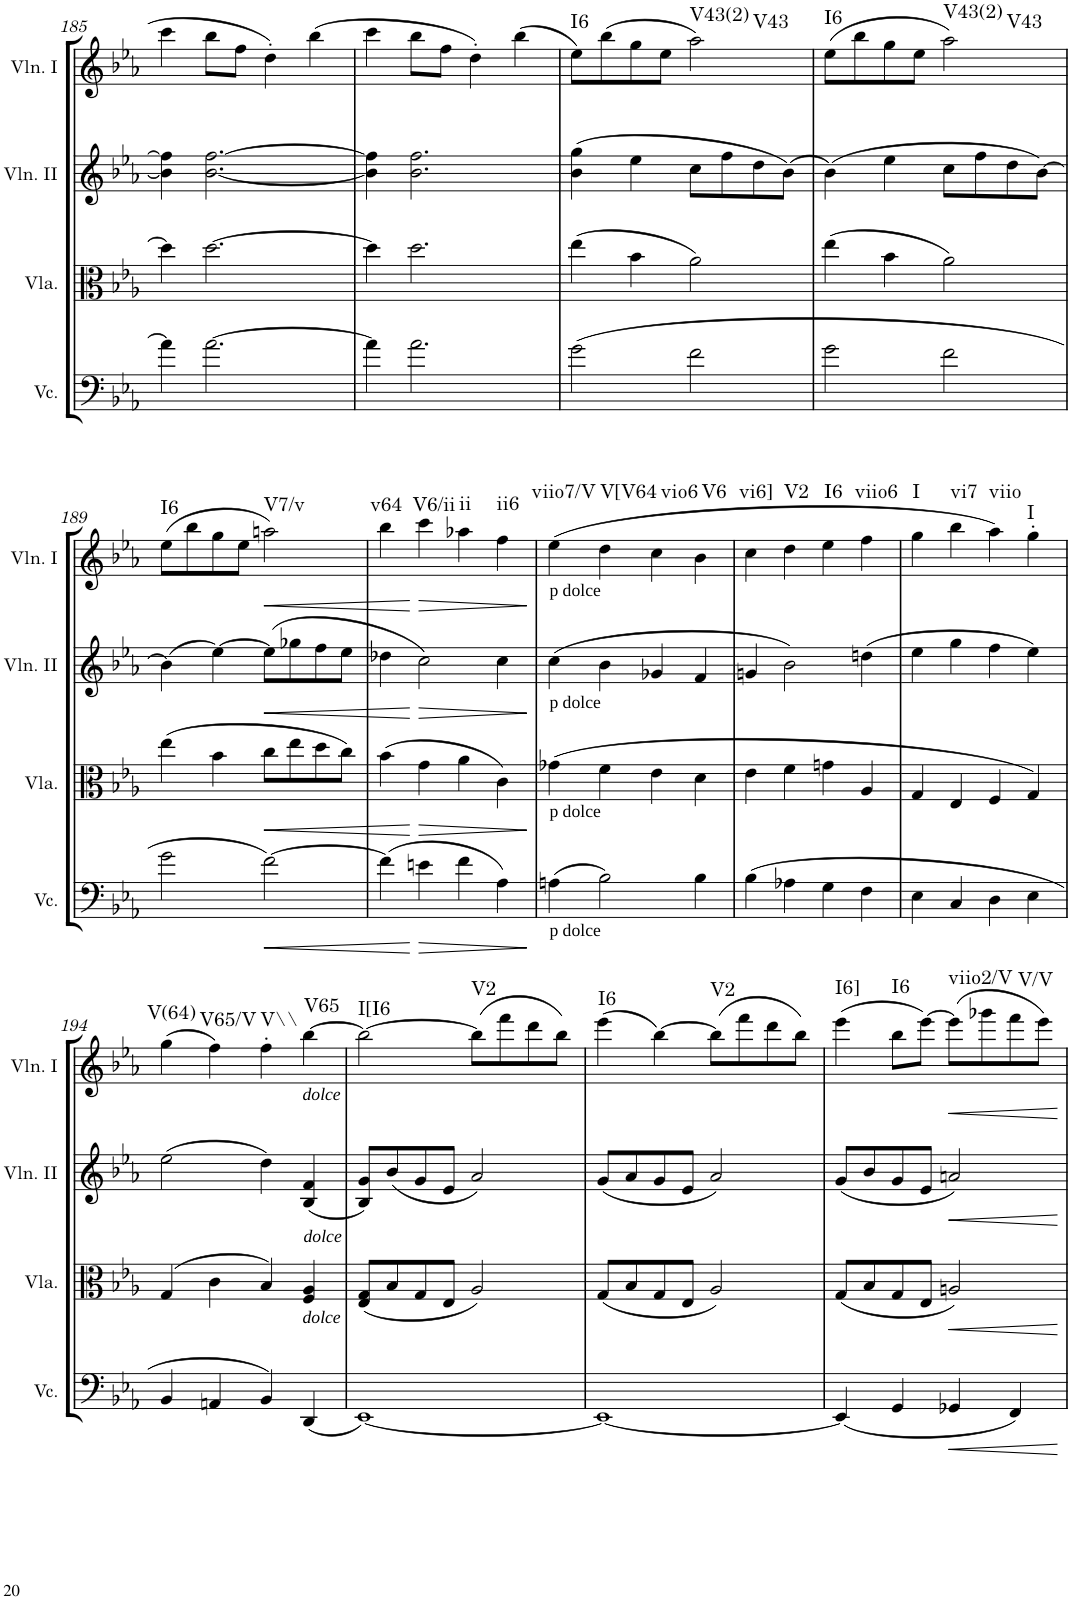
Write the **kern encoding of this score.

**kern	**dynam	**kern	**dynam	**kern	**dynam	**kern	**dynam	**harte
*part4	*part4	*part3	*part3	*part2	*part2	*part1	*part1	*part1
*staff4	*staff4	*staff3	*staff3	*staff2	*staff2	*staff1	*staff1	*
*I"Violoncello	*	*I"Viola	*	*I"Violin II	*	*I"Violin I	*	*
*I'Vc.	*	*I'Vla.	*	*I'Vln. II	*	*I'Vln. I	*	*
!!LO:PB:g=z
*clefF4	*	*clefC3	*	*clefG2	*	*clefG2	*	*
*k[b-e-a-]	*	*k[b-e-a-]	*	*k[b-e-a-]	*	*k[b-e-a-]	*	*
*M2/2	*	*M2/2	*	*M2/2	*	*M2/2	*	*
*met(c|)	*	*met(c|)	*	*met(c|)	*	*met(c|)	*	*
=185	=185	=185	=185	=185	=185	=185	=185	=185
4a-\]	.	4dd\]	.	4b-\] 4ff\]	.	4ccc\	.	.
[2.a-\	.	[2.dd\	.	[2.b-\ [2.ff\	.	8bb-\L	.	.
.	.	.	.	.	.	8ff\J	.	.
.	.	.	.	.	.	4dd'\	.	.
.	.	.	.	.	.	(4bb-\	.	.
=186	=186	=186	=186	=186	=186	=186	=186	=186
4a-\]	.	4dd\]	.	4b-\] 4ff\]	.	4ccc\	.	.
2.a-\	.	2.dd\	.	2.b-\ 2.ff\	.	8bb-\L	.	.
.	.	.	.	.	.	8ff\J	.	.
.	.	.	.	.	.	4dd'\)	.	.
.	.	.	.	.	.	(4bb-\	.	.
=187	=187	=187	=187	=187	=187	=187	=187	=187
!	!	!	!	!	!	!	!	!LO:H:kt=I6
(2g\	.	(4ee-\	.	(4b-\ 4gg\	.	8ee-\L)	.	N
.	.	.	.	.	.	(8bb-\	.	.
.	.	4b-\	.	4ee-\	.	8gg\	.	.
.	.	.	.	.	.	8ee-\J	.	.
!	!	!	!	!	!	!	!	!LO:H:n=1:kt=V43(2)
!	!	!	!	!	!	!	!	!LO:H:n=2:kt=V43
2f\	.	2a-\)	.	8cc\L	.	2aa-\)	.	N N
.	.	.	.	8ff\	.	.	.	.
.	.	.	.	8dd\	.	.	.	.
.	.	.	.	(8b-\J)	.	.	.	.
=188	=188	=188	=188	=188	=188	=188	=188	=188
!	!	!	!	!	!	!	!	!LO:H:kt=I6
2g\	.	(4ee-\	.	(4b-\)	.	(8ee-\L	.	N
.	.	.	.	.	.	8bb-\	.	.
.	.	4b-\	.	4ee-\	.	8gg\	.	.
.	.	.	.	.	.	8ee-\J	.	.
!	!	!	!	!	!	!	!	!LO:H:n=1:kt=V43(2)
!	!	!	!	!	!	!	!	!LO:H:n=2:kt=V43
2f\	.	2a-\)	.	8cc\L	.	2aa-\)	.	N N
.	.	.	.	8ff\	.	.	.	.
.	.	.	.	8dd\	.	.	.	.
.	.	.	.	[8b-\J)	.	.	.	.
!!LO:LB:g=z
=189	=189	=189	=189	=189	=189	=189	=189	=189
!	!	!	!	!	!	!	!	!LO:H:kt=I6
2g\	.	(4ee-\	.	(4b-\]	.	(8ee-\L	.	N
.	.	.	.	.	.	8bb-\	.	.
.	.	4b-\	.	[4ee-\)	.	8gg\	.	.
.	.	.	.	.	.	8ee-\J	.	.
!	!LO:HP:b	!	!LO:HP:b	!	!LO:HP:b	!	!LO:HP:b	!LO:H:kt=V7/v
[2f\)	<	8cc\L	<	(8ee-\L]	<	2aan\)	<	N
.	.	8ee-\	.	8gg-X\	.	.	.	.
.	.	8dd\	.	8ff\	.	.	.	.
.	.	8cc\J)	.	8ee-\J	.	.	.	.
=190	=190	=190	=190	=190	=190	=190	=190	=190
!	!	!	!	!	!	!	!	!LO:H:kt=v64
(4f\]	.	(4b-\	.	4dd-X\	.	4bb-\	.	N
!	!LO:HP:n=1:b	!	!LO:HP:n=1:b	!	!LO:HP:n=1:b	!	!LO:HP:n=1:b	!LO:H:kt=V6/ii
4en\	[ >	4g\	[ >	2cc\)	[ >	4ccc\	[ >	N
!	!	!	!	!	!	!	!	!LO:H:kt=ii
4f\	.	4a-\	.	.	.	4aa-X\	.	N
!	!	!	!	!	!	!	!	!LO:H:kt=ii6
4A-\)	.	4c\)	.	4cc\	.	4ff\	.	N
.	]	.	]	.	]	.	]	.
=191	=191	=191	=191	=191	=191	=191	=191	=191
!	!	!	!	!	!	!LO:TX:b:t=p dolce	!	!
!	!	!	!	!LO:TX:b:t=p dolce	!	!	!	!
!	!	!LO:TX:b:t=p dolce	!	!	!	!	!	!
!LO:TX:b:t=p dolce	!	!	!	!	!	!	!	!LO:H:kt=viio7/V
(4An\	.	(4g-X\	.	(4cc\	.	(4ee-\	.	N
!	!	!	!	!	!	!	!	!LO:H:kt=V[V64
2B-\)	.	4f\	.	4b-\	.	4dd\	.	N
!	!	!	!	!	!	!	!	!LO:H:kt=vio6
.	.	4e-\	.	4g-X/	.	4cc\	.	N
!	!	!	!	!	!	!	!	!LO:H:kt=V6
4B-\	.	4d\	.	4f/	.	4b-\	.	N
=192	=192	=192	=192	=192	=192	=192	=192	=192
!	!	!	!	!	!	!	!	!LO:H:kt=vi6]
(4B-\	.	4e-\	.	4gn/	.	4cc\	.	N
!	!	!	!	!	!	!	!	!LO:H:kt=V2
4A-X\	.	4f\	.	2b-\)	.	4dd\	.	N
!	!	!	!	!	!	!	!	!LO:H:kt=I6
4G\	.	4gn\	.	.	.	4ee-\	.	N
!	!	!	!	!	!	!	!	!LO:H:kt=viio6
4F\	.	4A-/	.	(4ddn\	.	4ff\	.	N
=193	=193	=193	=193	=193	=193	=193	=193	=193
!	!	!	!	!	!	!	!	!LO:H:kt=I
4E-\	.	4G/	.	4ee-\	.	4gg\	.	N
!	!	!	!	!	!	!	!	!LO:H:kt=vi7
4C/	.	4E-/	.	4gg\	.	4bb-\	.	N
!	!	!	!	!	!	!	!	!LO:H:kt=viio
4D\	.	4F/	.	4ff\	.	4aa-\)	.	N
!	!	!	!	!	!	!	!	!LO:H:kt=I
4E-\	.	4G/)	.	4ee-\)	.	4gg'\	.	N
!!LO:LB:g=z
=194	=194	=194	=194	=194	=194	=194	=194	=194
!	!	!	!	!	!	!	!	!LO:H:kt=V(64)
4BB-/	.	(4G/	.	(2ee-\	.	(4gg\	.	N
!	!	!	!	!	!	!	!	!LO:H:kt=V65/V
4AAn/	.	4c\	.	.	.	4ff\)	.	N
!	!	!	!	!	!	!	!	!LO:H:kt=V\\
4BB-/)	.	4B-/)	.	4dd\)	.	4ff'\	.	N
!	!	!	!	!	!	!LO:TX:b:i:t=dolce	!	!
!	!	!LO:TX:a:i:t=dolce	!	!	!	!	!	!
!	!	!LO:TX:b:i:t=dolce	!	!	!	!	!	!LO:H:kt=V65
(4DD/	.	4F/ 4A-/	.	(4B-/ 4f/	.	[4bb-\	.	N
=195	=195	=195	=195	=195	=195	=195	=195	=195
!	!	!	!	!	!	!	!	!LO:H:kt=I[I6
[1EE-)	.	(8E-/ 8G/L	.	8B-/ 8g/L)	.	2bb-\_	.	N
.	.	8B-/	.	(8b-/	.	.	.	.
.	.	8G/	.	8g/	.	.	.	.
.	.	8E-/J	.	8e-/J	.	.	.	.
!	!	!	!	!	!	!	!	!LO:H:kt=V2
.	.	2A-/)	.	2a-/)	.	(8bb-\L]	.	N
.	.	.	.	.	.	8fff\	.	.
.	.	.	.	.	.	8ddd\	.	.
.	.	.	.	.	.	8bb-\J)	.	.
=196	=196	=196	=196	=196	=196	=196	=196	=196
!	!	!	!	!	!	!	!	!LO:H:kt=I6
1EE-_	.	(8G/L	.	(8g/L	.	(4eee-\	.	N
.	.	8B-/	.	8a-/	.	.	.	.
.	.	8G/	.	8g/	.	[4bb-\)	.	.
.	.	8E-/J	.	8e-/J	.	.	.	.
!	!	!	!	!	!	!	!	!LO:H:kt=V2
.	.	2A-/)	.	2a-/)	.	(8bb-\L]	.	N
.	.	.	.	.	.	8fff\	.	.
.	.	.	.	.	.	8ddd\	.	.
.	.	.	.	.	.	8bb-\J)	.	.
=197	=197	=197	=197	=197	=197	=197	=197	=197
!	!	!	!	!	!	!	!	!LO:H:kt=I6]
(4EE-/]	.	(8G/L	.	(8g/L	.	(4eee-\	.	N
.	.	8B-/	.	8b-/	.	.	.	.
!	!	!	!	!	!	!	!	!LO:H:kt=I6
4GG/	.	8G/	.	8g/	.	8bb-\L	.	N
.	.	8E-/J	.	8e-/J	.	[8eee-\J)	.	.
!	!LO:HP:b	!	!LO:HP:b	!	!LO:HP:b	!	!LO:HP:b	!LO:H:kt=viio2/V
4GG-X/	<	2An/)	<	2an/)	<	(8eee-\L]	<	N
.	.	.	.	.	.	8ggg-X\	.	.
!	!	!	!	!	!	!	!	!LO:H:kt=V/V
4FF/)	.	.	.	.	.	8fff\	.	N
.	.	.	.	.	.	8eee-\J)	.	.
.	[	.	[	.	[	.	[	.
=	=	=	=	=	=	=	=	=
*-	*-	*-	*-	*-	*-	*-	*-	*-
